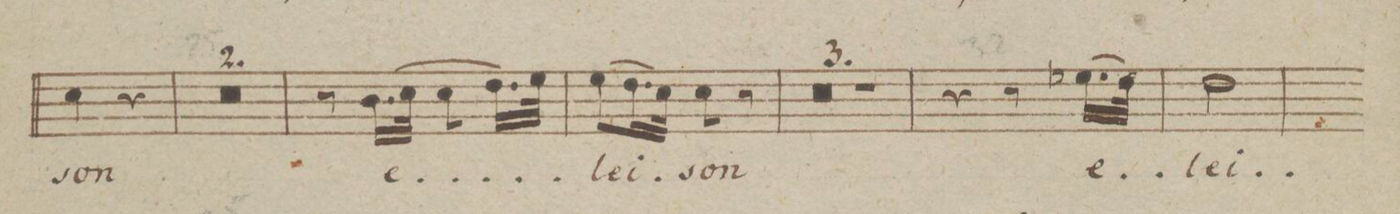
**kern	**text	**dynam
*I"Tenore.	*	*
*clefC4	*	*
*k[b-e-]	*	*
*M2/4	*	*
4B-\	-son	.
4r	.	.
=24	=24	=24
1r	.	.
=25	=25	=25
=26	=26	=26
8r	.	.
(16.A\LL	e-	.
32B-\JJk	.	.
8B-\	.	.
16.c\LL	.	.
32d\JJk)	.	.
=27	=27	=27
(8d\L	.	.
16.c\L	-lei-	.
32B-\JJk)	.	.
8B-\	-son	.
8r	.	.
=28	=28	=28
1r	.	.
=29	=29	=29
=30	=30	=30
2r	.	.
=31	=31	=31
4r	.	.
8r	.	.
(16.d-X\LL	e-	.
32c\JJk)	.	.
=32	=32	=32
2c\	-lei-	.
=33	=33	=33
*-	*-	*-
